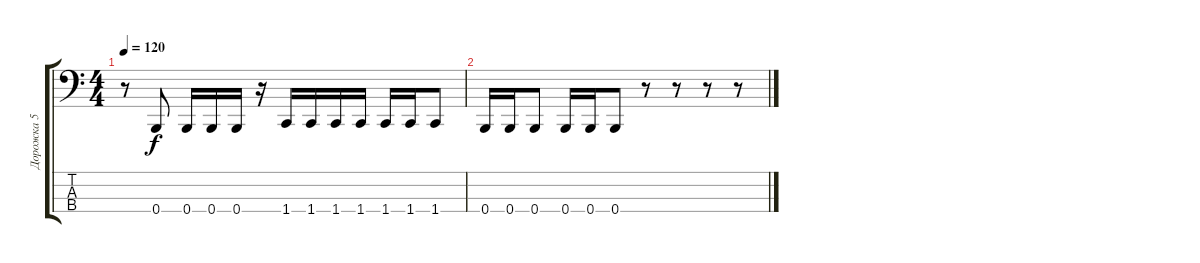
\track ("Дорожка 5" "Дорожка 5") {instrument electricbasspick}
\staff {score tabs}
\tuning (D2 A1 E1 B0) {hide}
\ts (4 4)
\tempo 120
\clef f4
\ks c
r.8{dy f} 0.4.8 0.4.16 0.4.16 0.4.16 r.16 1.4.16 1.4.16 1.4.16 1.4.16 1.4.16 1.4.16 1.4.8 |
0.4.16 0.4.16 0.4.8 0.4.16 0.4.16 0.4.8 r.8 r.8 r.8 r.8
